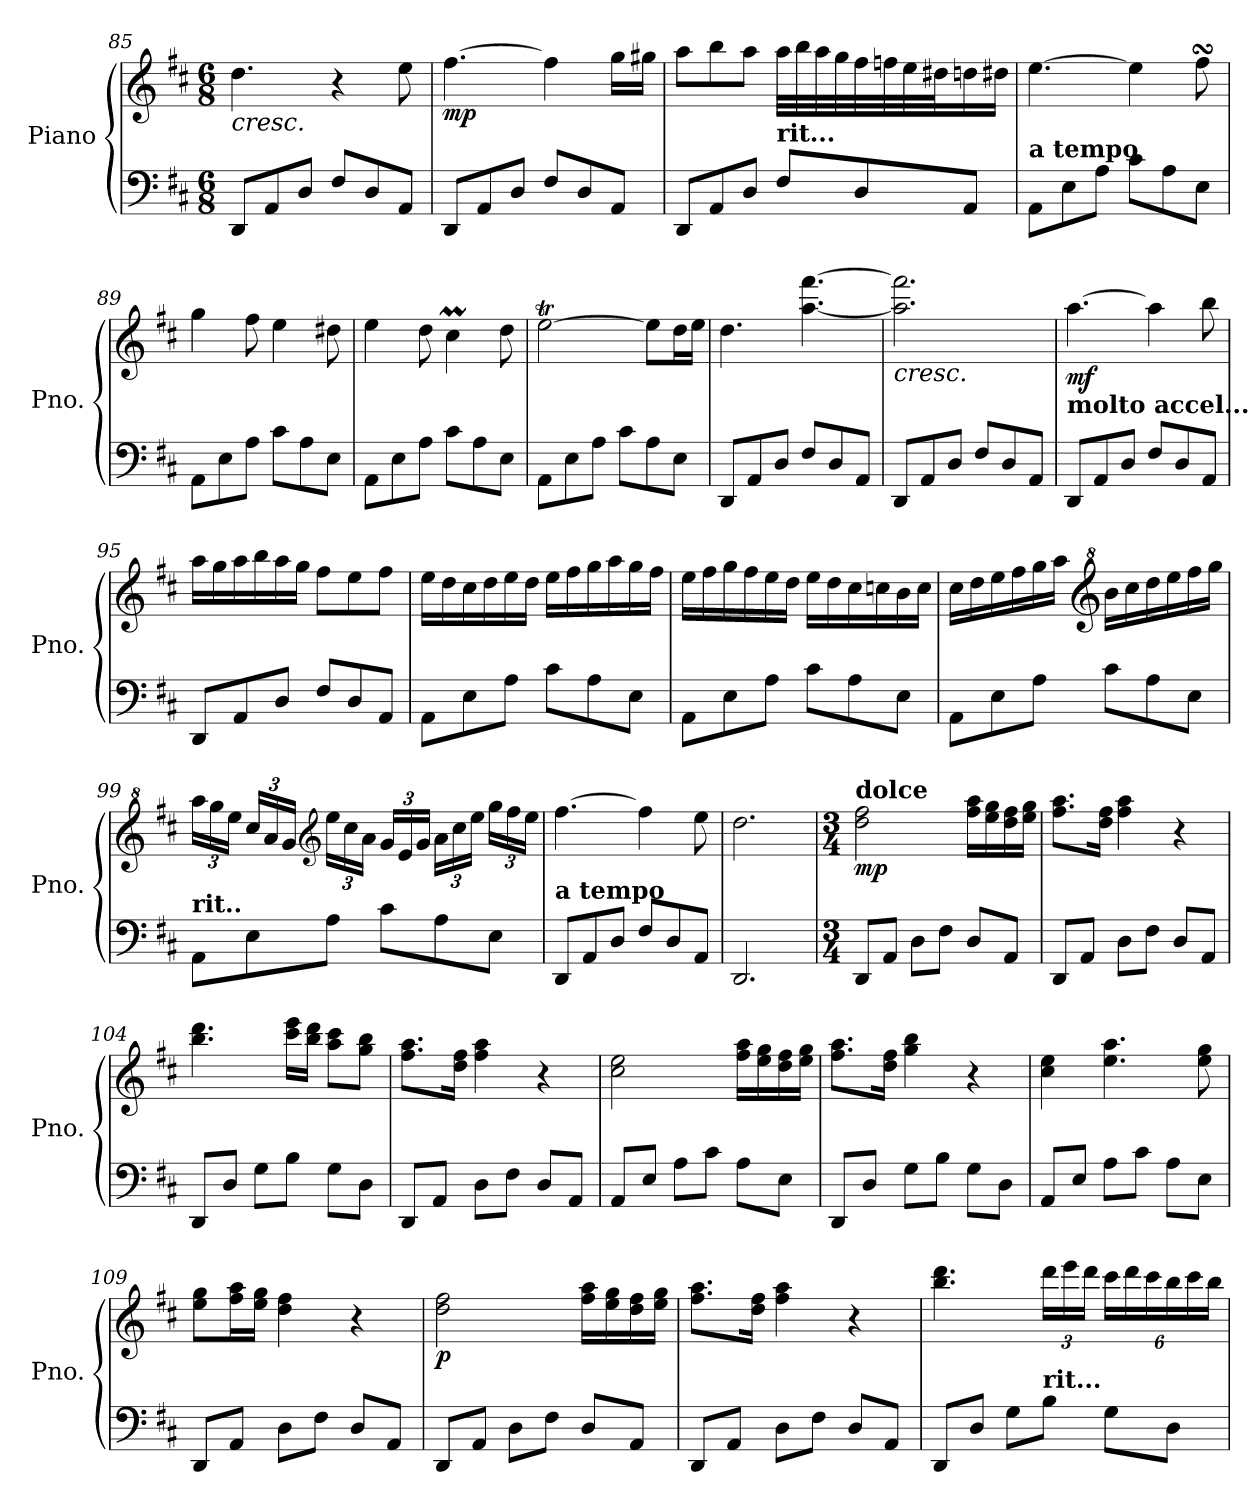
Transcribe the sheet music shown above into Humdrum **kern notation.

**kern	**kern	**dynam
*part1	*part1	*part1
*staff2	*staff1	*staff1/2
*I"Piano	*	*
*I'Pno.	*	*
*clefF4	*clefG2	*
*k[f#c#]	*k[f#c#]	*
*M6/8	*M6/8	*
=85	=85	=85
!	!LO:TX:b:i:t=cresc.	!
8DD/L	4.dd\	.
8AA/	.	.
8D/J	.	.
8F#/L	4r	.
8D/	.	.
8AA/J	8ee\	.
=86	=86	=86
!	!	!LO:DY:b
8DD/L	[4.ff#\	mp
8AA/	.	.
8D/J	.	.
8F#/L	4ff#\]	.
8D/	.	.
8AA/J	16gg\LL	.
.	16gg#X\JJ	.
=87	=87	=87
8DD/L	8aa\L	.
8AA/	8bb\	.
8D/J	8aa\J	.
*	*MM80	*
!LO:TX:a:B:t=rit...	!	!
8F#/L	32aa\LLL	.
.	32bb\	.
.	32aa\	.
.	32gg\	.
*	*MM75	*
8D/	32ff#\	.
.	32ffn\	.
.	32ee\	.
.	32dd#X\J	.
*	*MM70	*
8AA/J	16ddn\	.
.	16dd#X\JJ	.
=88	=88	=88
*	*MM85	*
!LO:TX:a:B:t=a tempo	!	!
8AA\L	[4.ee\	.
8E\	.	.
8A\J	.	.
8c#\L	4ee\]	.
8A\	.	.
8E\J	8ff#sSsS\	.
!!LO:PB:g=z
=89	=89	=89
8AA\L	4gg\	.
8E\	.	.
8A\J	8ff#\	.
8c#\L	4ee\	.
8A\	.	.
8E\J	8dd#X\	.
=90	=90	=90
8AA\L	4ee\	.
8E\	.	.
8A\J	8dd\	.
8c#\L	4cc#m\	.
8A\	.	.
8E\J	8dd\	.
=91	=91	=91
8AA\L	[2eeT\	.
8E\	.	.
8A\J	.	.
8c#\L	.	.
8A\	8ee\L]	.
8E\J	16dd\L	.
.	16ee\JJ	.
=92	=92	=92
8DD/L	4.dd\	.
8AA/	.	.
8D/J	.	.
8F#/L	[4.aa\ [4.fff#\	.
8D/	.	.
8AA/J	.	.
=93	=93	=93
!	!LO:TX:b:i:t=cresc.	!
8DD/L	2.aa\] 2.fff#\]	.
8AA/	.	.
8D/J	.	.
8F#/L	.	.
8D/	.	.
8AA/J	.	.
=94	=94	=94
*	*MM90	*
!LO:TX:a:B:t=molto accel...	!	!
!	!	!LO:DY:b
8DD/L	[4.aa\	mf
8AA/	.	.
8D/J	.	.
8F#/L	4aa\]	.
8D/	.	.
8AA/J	8bb\	.
!!LO:LB:g=z
=95	=95	=95
8DD/L	16aa\LL	.
.	16gg\	.
8AA/	16aa\	.
.	16bb\	.
8D/J	16aa\	.
.	16gg\JJ	.
8F#/L	8ff#\L	.
8D/	8ee\	.
8AA/J	8ff#\J	.
=96	=96	=96
*	*MM95	*
8AA\L	16ee\LL	.
.	16dd\	.
8E\	16cc#\	.
.	16dd\	.
8A\J	16ee\	.
.	16dd\JJ	.
8c#\L	16ee\LL	.
.	16ff#\	.
8A\	16gg\	.
.	16aa\	.
8E\J	16gg\	.
.	16ff#\JJ	.
=97	=97	=97
8AA\L	16ee\LL	.
.	16ff#\	.
8E\	16gg\	.
.	16ff#\	.
8A\J	16ee\	.
.	16dd\JJ	.
8c#\L	16ee\LL	.
.	16dd\	.
8A\	16cc#\	.
.	16ccn\	.
8E\J	16b\	.
.	16cc\JJ	.
!!LO:LB:g=z
=98	=98	=98
*	*MM100	*
8AA\L	16cc#\LL	.
.	16dd\	.
8E\	16ee\	.
.	16ff#\	.
8A\J	16gg\	.
.	16aa\JJ	.
*	*clefG^2	*
8c#\L	16bb\LL	.
.	16ccc#\	.
8A\	16ddd\	.
.	16eee\	.
8E\J	16fff#\	.
.	16ggg\JJ	.
=99	=99	=99
*	*Xbrackettup	*
*	*MM90	*
!LO:TX:a:B:t=rit..	!	!
8AA\L	24aaa\LL	.
.	24ggg\	.
.	24eee\JJ	.
8E\	24ccc#/LL	.
.	24aa/	.
.	24gg/JJ	.
*	*clefG2	*
*	*MM80	*
8A\J	24ee\LL	.
.	24cc#\	.
.	24a\JJ	.
8c#\L	24g/LL	.
.	24e/	.
.	24g/JJ	.
*	*MM70	*
8A\	24a\LL	.
.	24cc#\	.
.	24ee\JJ	.
8E\J	24gg\LL	.
.	24ff#\	.
.	24ee\JJ	.
=100	=100	=100
*	*MM90	*
!LO:TX:a:B:t=a tempo	!	!
8DD/L	[4.ff#\	.
8AA/	.	.
8D/J	.	.
8F#/L	4ff#\]	.
8D/	.	.
8AA/J	8ee\	.
=101	=101	=101
2.DD/	2.dd\	.
!!LO:LB:g=z
=102	=102	=102
*M3/4	*M3/4	*
!	!LO:TX:a:B:t=dolce	!
!	!	!LO:DY:b
8DD/L	2dd\ 2ff#\	mp
8AA/J	.	.
8D\L	.	.
8F#\J	.	.
8D/L	16ff#\ 16aa\LL	.
.	16ee\ 16gg\	.
8AA/J	16dd\ 16ff#\	.
.	16ee\ 16gg\JJ	.
=103	=103	=103
8DD/L	8.ff#\ 8.aa\L	.
8AA/J	.	.
.	16dd\ 16ff#\Jk	.
8D\L	4ff#\ 4aa\	.
8F#\J	.	.
8D/L	4r	.
8AA/J	.	.
=104	=104	=104
8DD/L	4.bb\ 4.ddd\	.
8D/J	.	.
8G\L	.	.
8B\J	16ccc#\ 16eee\LL	.
.	16bb\ 16ddd\JJ	.
8G\L	8aa\ 8ccc#\L	.
8D\J	8gg\ 8bb\J	.
=105	=105	=105
8DD/L	8.ff#\ 8.aa\L	.
8AA/J	.	.
.	16dd\ 16ff#\Jk	.
8D\L	4ff#\ 4aa\	.
8F#\J	.	.
8D/L	4r	.
8AA/J	.	.
=106	=106	=106
8AA/L	2cc#\ 2ee\	.
8E/J	.	.
8A\L	.	.
8c#\J	.	.
8A\L	16ff#\ 16aa\LL	.
.	16ee\ 16gg\	.
8E\J	16dd\ 16ff#\	.
.	16ee\ 16gg\JJ	.
!!LO:LB:g=z
=107	=107	=107
8DD/L	8.ff#\ 8.aa\L	.
8D/J	.	.
.	16dd\ 16ff#\Jk	.
8G\L	4gg\ 4bb\	.
8B\J	.	.
8G\L	4r	.
8D\J	.	.
=108	=108	=108
8AA/L	4cc#\ 4ee\	.
8E/J	.	.
8A\L	4.ee\ 4.aa\	.
8c#\J	.	.
8A\L	.	.
8E\J	8ee\ 8gg\	.
=109	=109	=109
8DD/L	8ee\ 8gg\L	.
8AA/J	16ff#\ 16aa\L	.
.	16ee\ 16gg\JJ	.
8D\L	4dd\ 4ff#\	.
8F#\J	.	.
8D/L	4r	.
8AA/J	.	.
=110	=110	=110
!	!	!LO:DY:b
8DD/L	2dd\ 2ff#\	p
8AA/J	.	.
8D\L	.	.
8F#\J	.	.
8D/L	16ff#\ 16aa\LL	.
.	16ee\ 16gg\	.
8AA/J	16dd\ 16ff#\	.
.	16ee\ 16gg\JJ	.
=111	=111	=111
8DD/L	8.ff#\ 8.aa\L	.
8AA/J	.	.
.	16dd\ 16ff#\Jk	.
8D\L	4ff#\ 4aa\	.
8F#\J	.	.
8D/L	4r	.
8AA/J	.	.
!!LO:LB:g=z
=112	=112	=112
8DD/L	4.bb\ 4.ddd\	.
8D/J	.	.
8G\L	.	.
*	*MM80	*
!LO:TX:a:B:t=rit...	!	!
8B\J	24ddd\LL	.
.	24eee\	.
.	24ddd\JJ	.
*	*MM75	*
8G\L	24ccc#\LL	.
.	24ddd\	.
.	24ccc#\	.
*	*MM70	*
8D\J	24bb\	.
.	24ccc#\	.
.	24bb\JJ	.
=	=	=
*-	*-	*-
